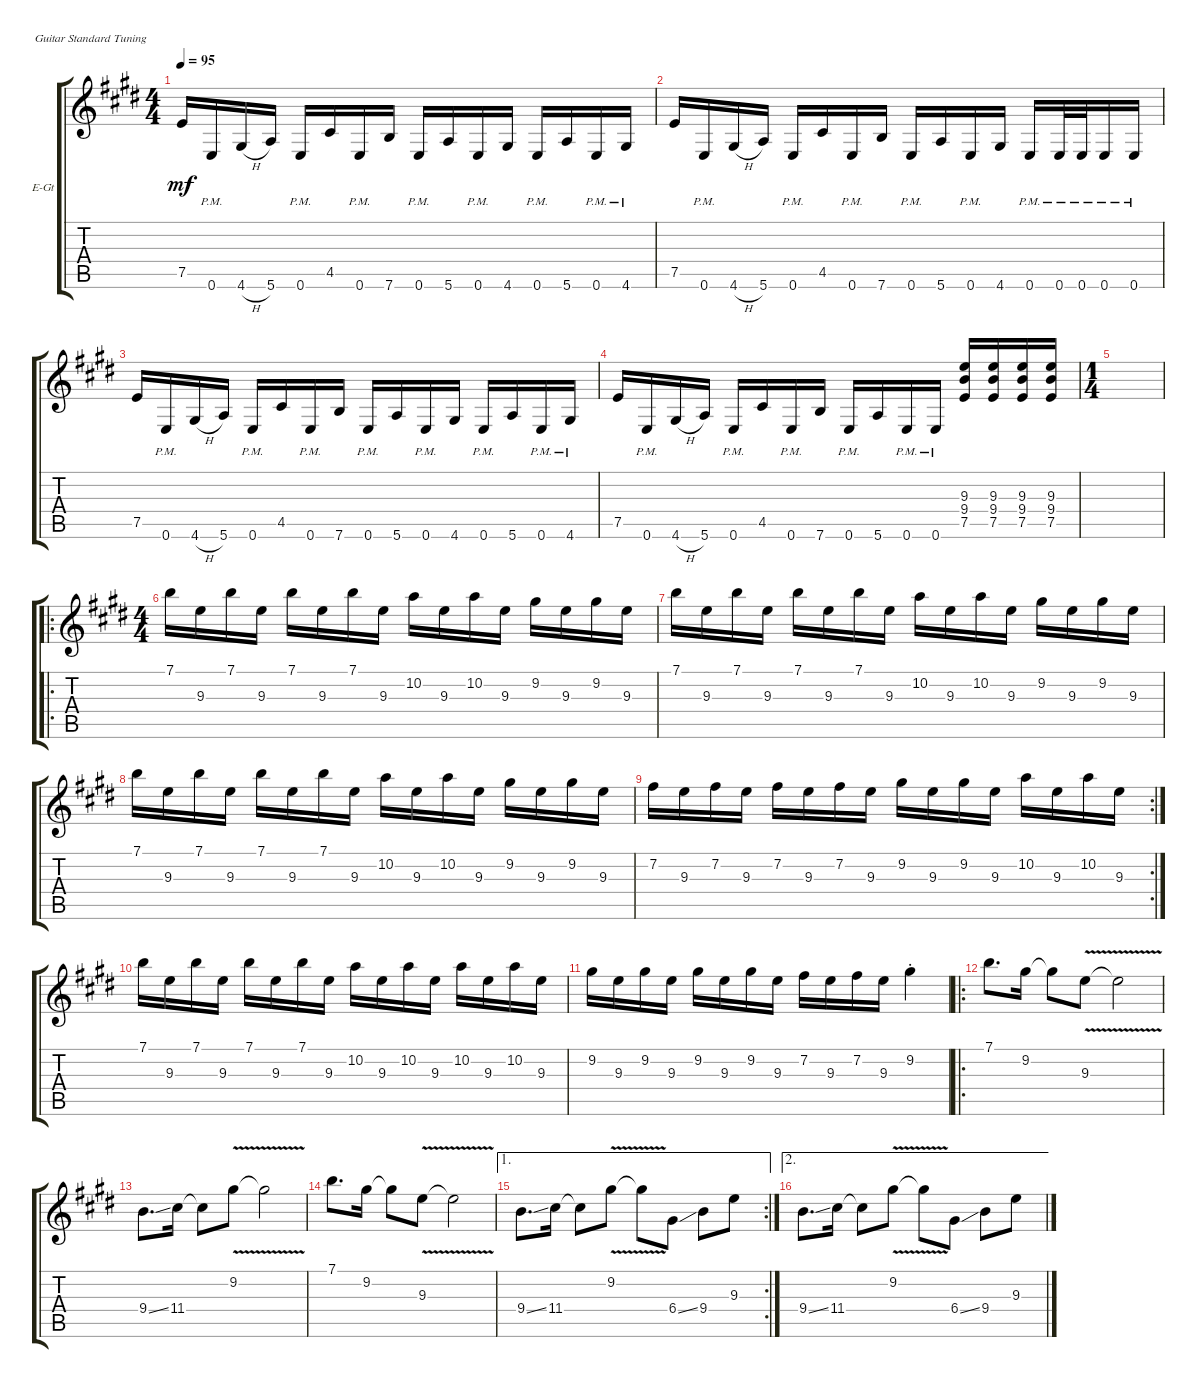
\defaultSystemsLayout 4
\bracketExtendMode groupsimilarinstruments
\firstSystemTrackNameOrientation horizontal
\otherSystemsTrackNameOrientation horizontal
\track ("Guitar 1" "E-Gt") {instrument overdrivenguitar}
\staff {score tabs}
\tuning (E4 B3 G3 D3 A2 E2)
\ts (4 4)
\tempo 95
\clef g2
\ks e
7.5.16{dy mf instrument overdrivenguitar} 0.6{pm}.16 4.6{h}.16 5.6.16 0.6{pm}.16 4.5.16 0.6{pm}.16 7.6.16 0.6{pm}.16 5.6.16 0.6{pm}.16 4.6.16 0.6{pm}.16 5.6.16 0.6{pm}.16 4.6{pm}.16 |
7.5.16 0.6{pm}.16 4.6{h}.16 5.6.16 0.6{pm}.16 4.5.16 0.6{pm}.16 7.6.16 0.6{pm}.16 5.6.16 0.6{pm}.16 4.6.16 0.6{pm}.16 0.6{pm}.32 0.6{pm}.32 0.6{pm}.16 0.6{pm}.16 |
7.5.16 0.6{pm}.16 4.6{h}.16 5.6.16 0.6{pm}.16 4.5.16 0.6{pm}.16 7.6.16 0.6{pm}.16 5.6.16 0.6{pm}.16 4.6.16 0.6{pm}.16 5.6.16 0.6{pm}.16 4.6{pm}.16 |
7.5.16 0.6{pm}.16 4.6{h}.16 5.6.16 0.6{pm}.16 4.5.16 0.6{pm}.16 7.6.16 0.6{pm}.16 5.6.16 0.6{pm}.16 0.6{pm}.16 (7.5 9.4 9.3).16 (7.5 9.4 9.3).16 (7.5 9.4 9.3).16 (7.5 9.4 9.3).16 |
\ts (1 4)
|
\ro
\ts (4 4)
7.1.16 9.3.16 7.1.16 9.3.16 7.1.16 9.3.16 7.1.16 9.3.16 10.2.16 9.3.16 10.2.16 9.3.16 9.2.16 9.3.16 9.2.16 9.3.16 |
7.1.16 9.3.16 7.1.16 9.3.16 7.1.16 9.3.16 7.1.16 9.3.16 10.2.16 9.3.16 10.2.16 9.3.16 9.2.16 9.3.16 9.2.16 9.3.16 |
7.1.16 9.3.16 7.1.16 9.3.16 7.1.16 9.3.16 7.1.16 9.3.16 10.2.16 9.3.16 10.2.16 9.3.16 9.2.16 9.3.16 9.2.16 9.3.16 |
\rc 2
7.2.16 9.3.16 7.2.16 9.3.16 7.2.16 9.3.16 7.2.16 9.3.16 9.2.16 9.3.16 9.2.16 9.3.16 10.2.16 9.3.16 10.2.16 9.3.16 |
7.1.16 9.3.16 7.1.16 9.3.16 7.1.16 9.3.16 7.1.16 9.3.16 10.2.16 9.3.16 10.2.16 9.3.16 10.2.16 9.3.16 10.2.16 9.3.16 |
9.2.16 9.3.16 9.2.16 9.3.16 9.2.16 9.3.16 9.2.16 9.3.16 7.2.16 9.3.16 7.2.16 9.3.16 9.2{st}.4 |
\ro
7.1.8{d} 9.2.16 9.2{t}.8 9.3{v}.8 9.3{t}.2 |
9.4{ss}.8{d} 11.4.16 11.4{t}.8 9.2{v}.8 9.2{t}.2 |
7.1.8{d} 9.2.16 9.2{t}.8 9.3{v}.8 9.3{t}.2 |
\ae 1
\rc 2
9.4{ss}.8{d} 11.4.16 11.4{t}.8 9.2{v}.8 9.2{t}.8 6.4{ss}.8 9.4.8 9.3.8 |
\ae 2
9.4{ss}.8{d} 11.4.16 11.4{t}.8 9.2{v}.8 9.2{t}.8 6.4{ss}.8 9.4.8 9.3.8
